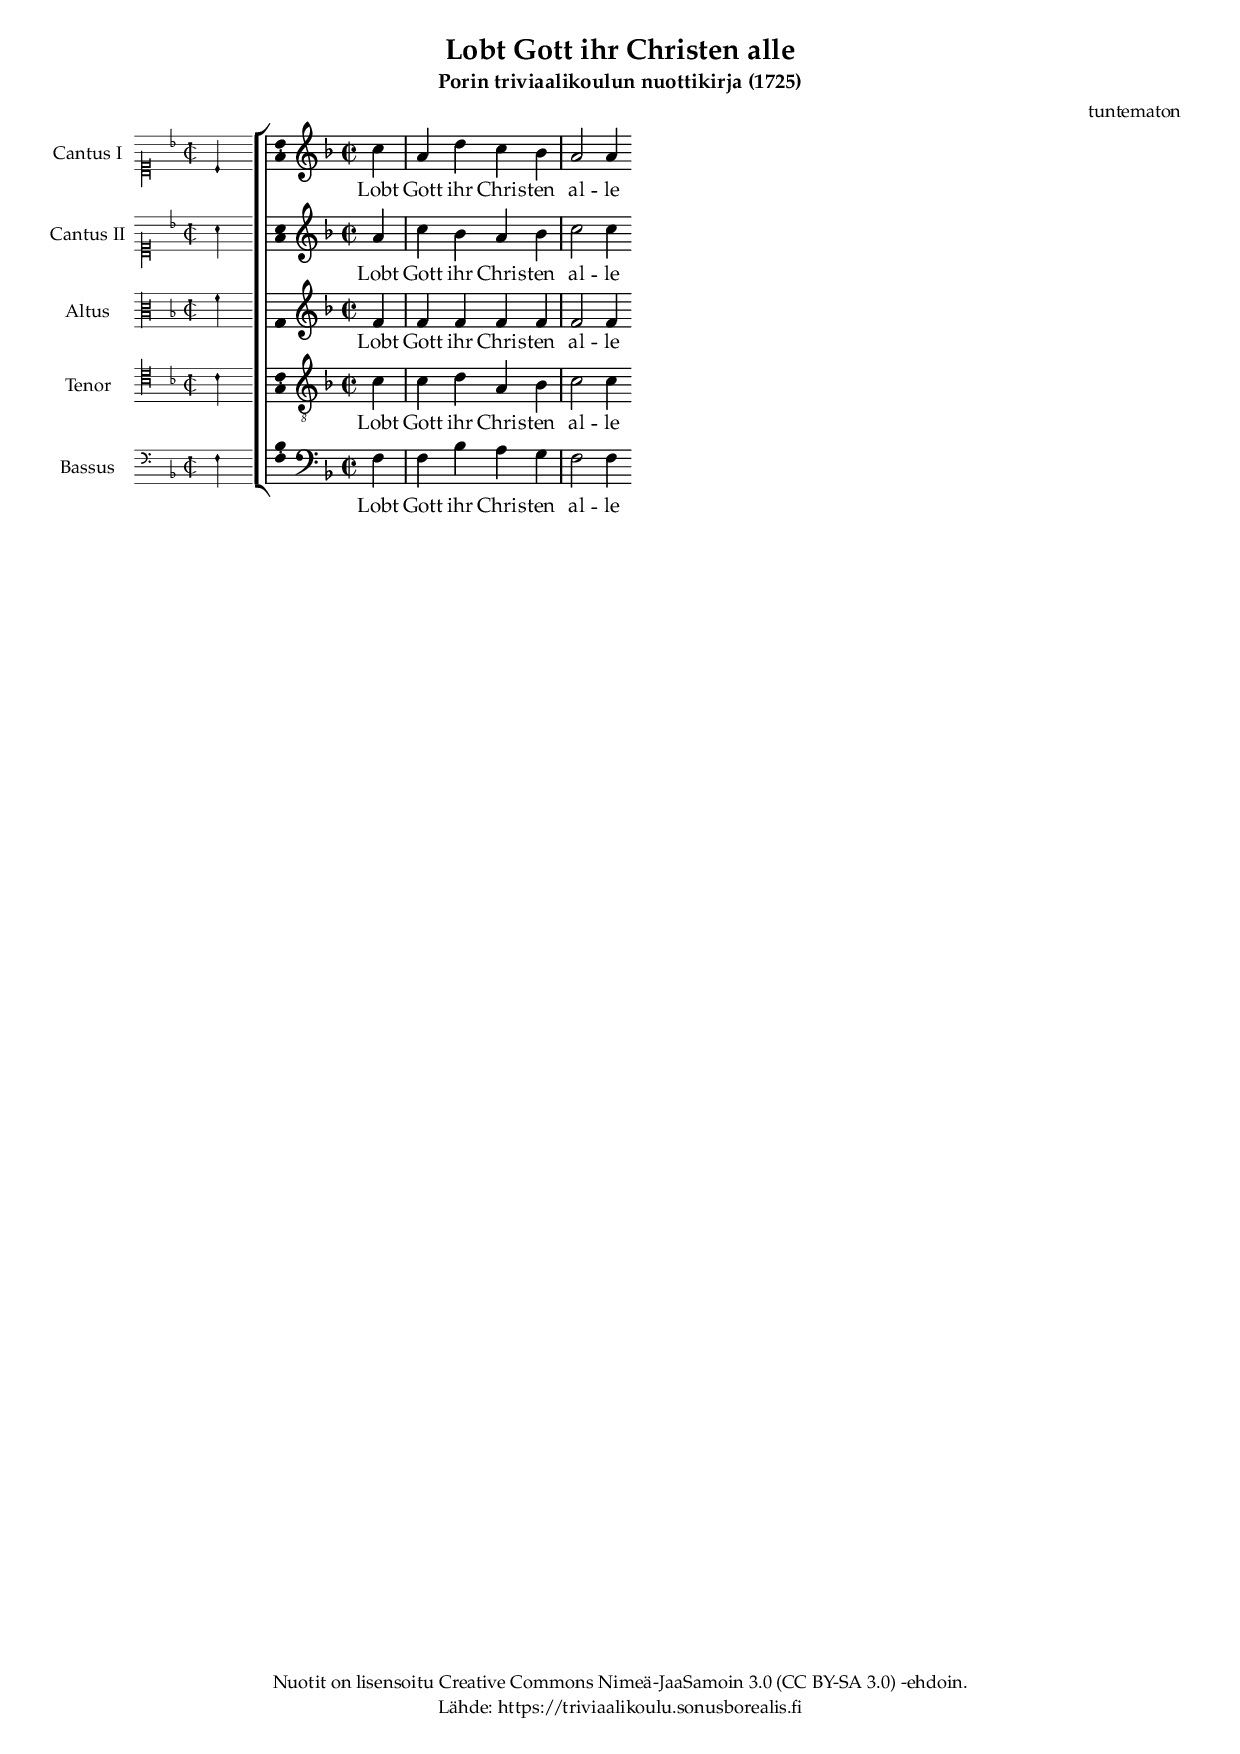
\version "2.19.80"
\include "suomi.ly"

#(set-global-staff-size 16)

global = {
%  \numericTimeSignature
  \time 2/2
%	\set Timing.measureLength = #(ly:make-moment 4/2)
%  \autoBeamOff
  \key f \major
  \set Staff.midiInstrument = #"voice oohs"
}


SopranoOneMusic = \relative c'' {
	\set Staff.instrumentName = #"Cantus I"
	\set Staff.shortInstrumentName = "C I"

	\incipit { \clef "mensural-c1" \key d \minor \time 2/2 c'4 }

	\partial 4 c4 | a d c b | a2 a4
}

stanzaOneLyrics = \lyricmode {
	Lobt Gott ihr Chris -- ten al -- le
	% Mu -- si -- cirt, tri -- um -- phirt, ju -- bi -- lirt,
}

SopranoTwoMusic = \relative c'' {
	\set Staff.instrumentName = #"Cantus II"
	\set Staff.shortInstrumentName = "C II"

	\incipit { \clef "mensural-c1" \key d \minor \time 2/2 a'4 }

	\partial 4 a4 | c b a b | c2 c4
}

AltoMusic = \relative c' {
	\set Staff.instrumentName = #"Altus"
	\set Staff.shortInstrumentName = "A"

	\incipit { \clef "mensural-c3" \key d \minor \time 2/2 f'4 }

	\partial 4 f4 | f f f f | f2 f4
}

TenoreMusic = \relative c' {
	\set Staff.instrumentName = #"Tenor"
	\set Staff.shortInstrumentName = "T"

	\incipit { \clef "mensural-c4" \key d \minor \time 2/2 c'4 }

	\clef "treble_8"
	\partial 4 c4 | c d a b | c2 c4 
}

BassMusic = \relative c {
	\set Staff.instrumentName = #"Bassus"
	\set Staff.shortInstrumentName = "B"

	\incipit { \clef "mensural-f" \key d \minor \time 2/2 f4 }

	\clef bass
	\partial 4 f4 | f b a g | f2 f4
}

\include "lobt-gott-ihr-christen-alle.header.ily"


\score {
  \new ChoirStaff <<
    \new Staff <<
      \new Voice = "SopranoOne" {
        \global
        \SopranoOneMusic
      }
     \new Lyrics \lyricsto "SopranoOne" {
       \stanzaOneLyrics
     }
    >>
    \new Staff <<
      \new Voice = "SopranoTwo" {
        \global
        \SopranoTwoMusic
      }
     \new Lyrics \lyricsto "SopranoTwo" {
       \stanzaOneLyrics
     }
    >>
    \new Staff <<
      \new Voice = "Alto" {
        \global
        \AltoMusic
      }
     \new Lyrics \lyricsto "Alto" {
       \stanzaOneLyrics
     }
    >>
    \new Staff <<
      \new Voice = "Tenore" {
        \global
        \TenoreMusic
      }
      \new Lyrics \lyricsto "Tenore" {
       \stanzaOneLyrics
      }
    >>
    \new Staff <<
      \new Voice = "Bass" {
        \global
        \BassMusic
      }
      \new Lyrics \lyricsto "Bass" {
       \stanzaOneLyrics
      }
    >>
  >>
  \midi {
    \tempo 4 = 160
  }
  \layout {
    \context {
      \Voice
      \consists "Ambitus_engraver"
    }
    indent = 3.5\cm
    incipit-width = 2\cm
    \context {
     \Staff \RemoveEmptyStaves
   }
    \context {
     \Score
     \override VerticalAxisGroup.remove-first = ##t
    }
  }
}
